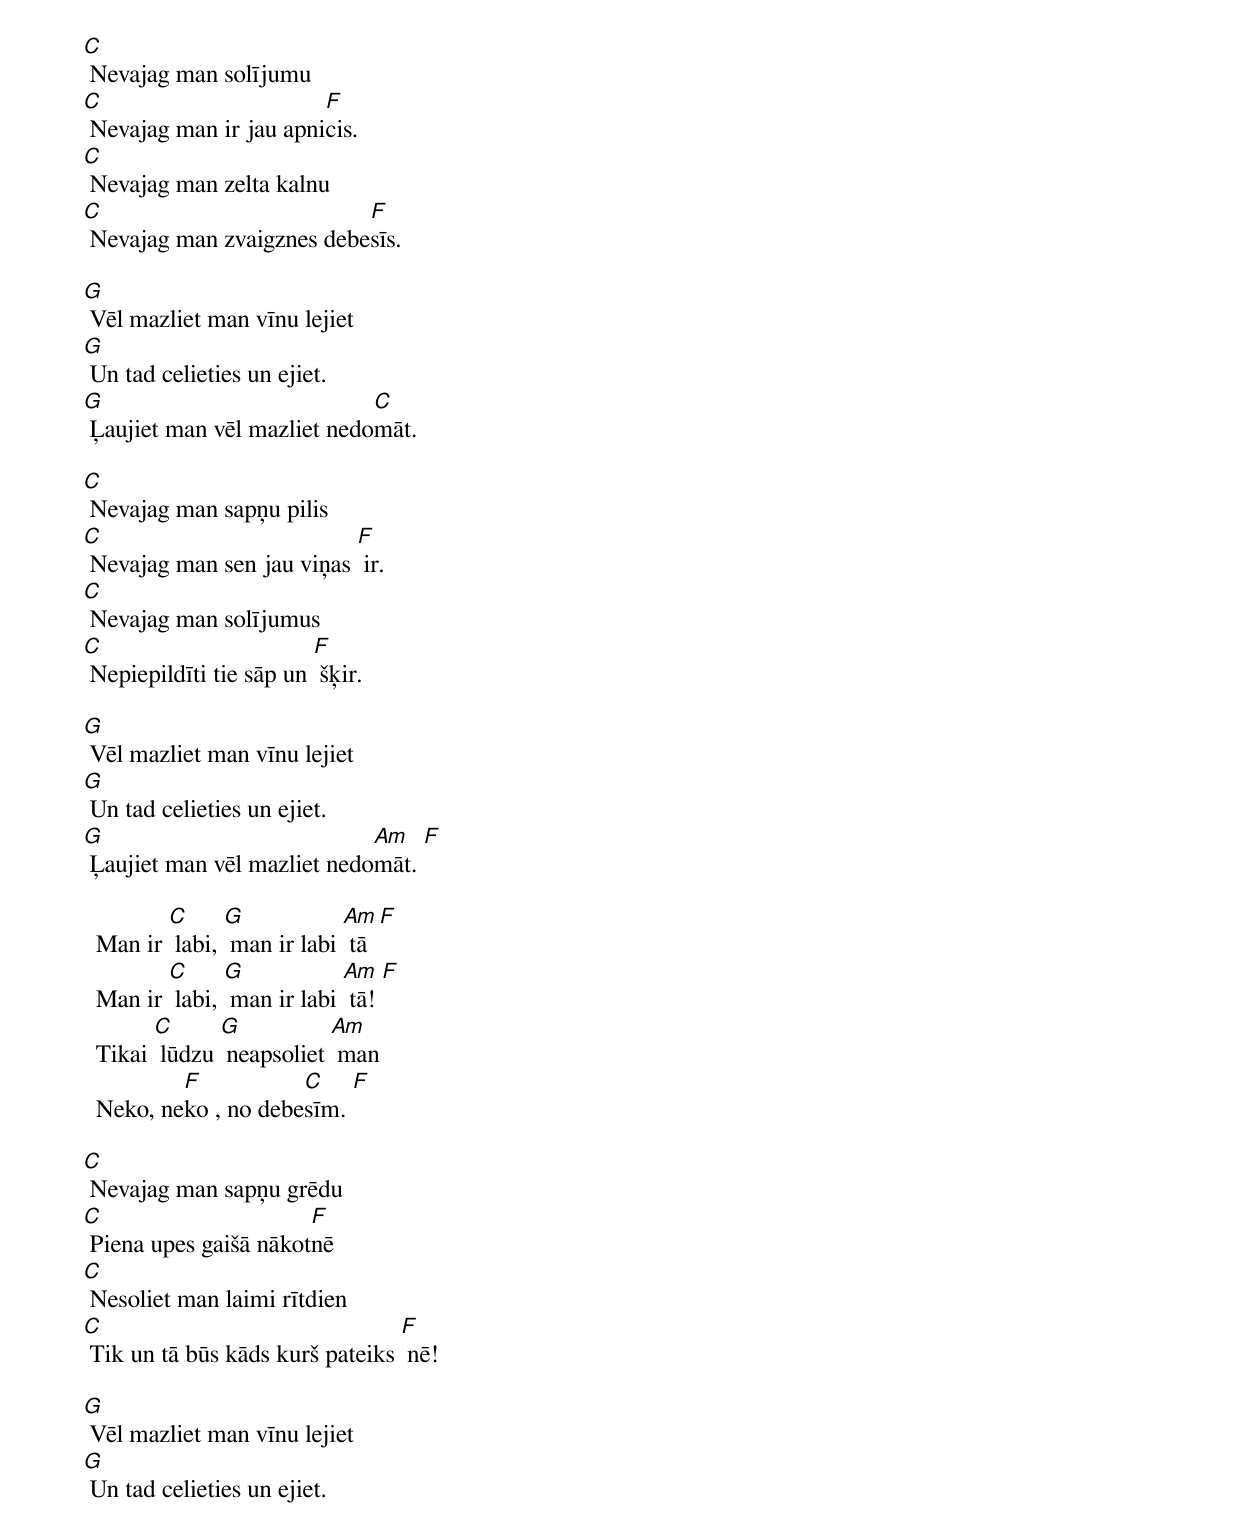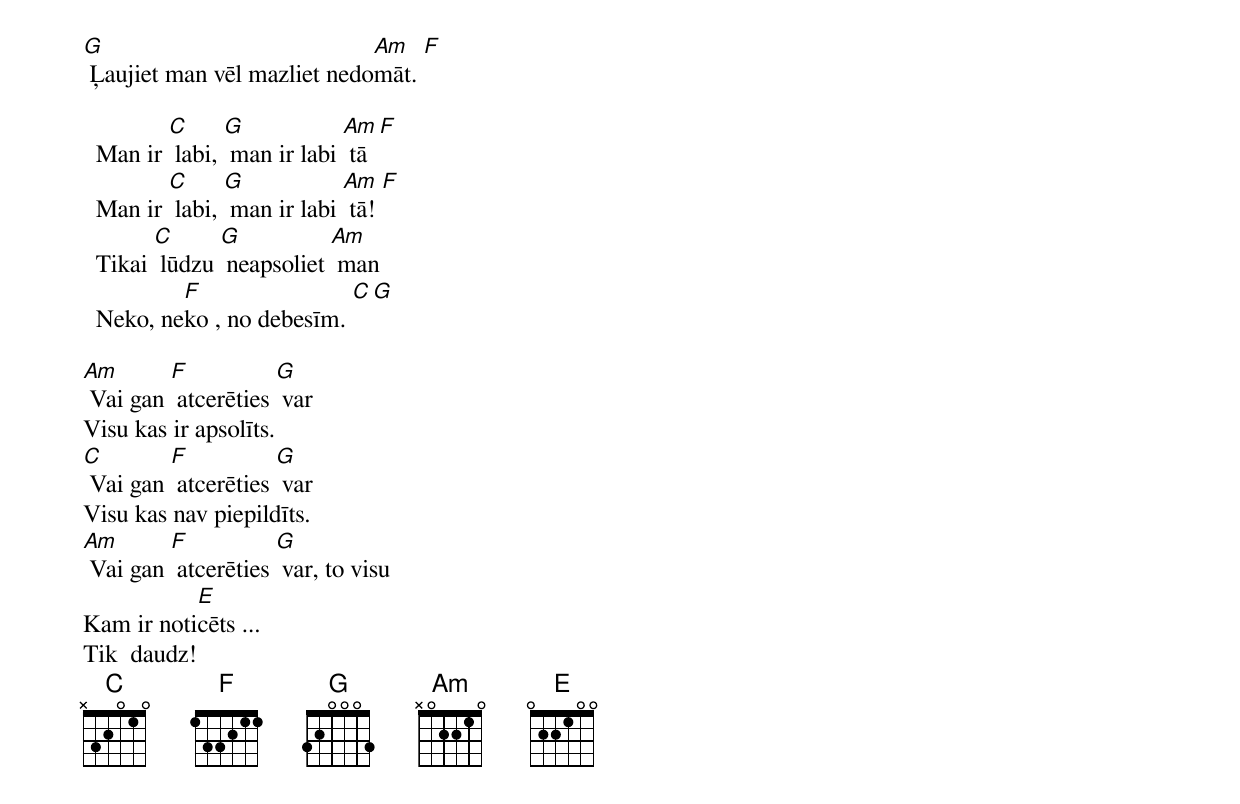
[C] Nevajag man solījumu
[C] Nevajag man ir jau apni[F]cis.
[C] Nevajag man zelta kalnu
[C] Nevajag man zvaigznes debe[F]sīs.

[G] Vēl mazliet man vīnu lejiet
[G] Un tad celieties un ejiet.
[G] Ļaujiet man vēl mazliet nedo[C]māt.

[C] Nevajag man sapņu pilis
[C] Nevajag man sen jau viņas [F] ir.
[C] Nevajag man solījumus
[C] Nepiepildīti tie sāp un [F] šķir.

[G] Vēl mazliet man vīnu lejiet
[G] Un tad celieties un ejiet.
[G] Ļaujiet man vēl mazliet nedo[Am]māt. [F]

  Man ir [C] labi, [G] man ir labi [Am] tā [F]
  Man ir [C] labi, [G] man ir labi [Am] tā! [F]
  Tikai [C] lūdzu [G] neapsoliet [Am] man
  Neko, ne[F]ko , no debe[C]sīm. [F]

[C] Nevajag man sapņu grēdu
[C] Piena upes gaišā nākot[F]nē
[C] Nesoliet man laimi rītdien
[C] Tik un tā būs kāds kurš pateiks [F] nē!

[G] Vēl mazliet man vīnu lejiet
[G] Un tad celieties un ejiet.
[G] Ļaujiet man vēl mazliet nedo[Am]māt. [F]

  Man ir [C] labi, [G] man ir labi [Am] tā [F]
  Man ir [C] labi, [G] man ir labi [Am] tā! [F]
  Tikai [C] lūdzu [G] neapsoliet [Am] man
  Neko, ne[F]ko , no debesīm. [C][G]

[Am] Vai gan [F] atcerēties [G] var
Visu kas ir apsolīts.
[C] Vai gan [F] atcerēties [G] var
Visu kas nav piepildīts.
[Am] Vai gan [F] atcerēties [G] var, to visu
Kam ir noti[E]cēts ...
Tik [] daudz!
